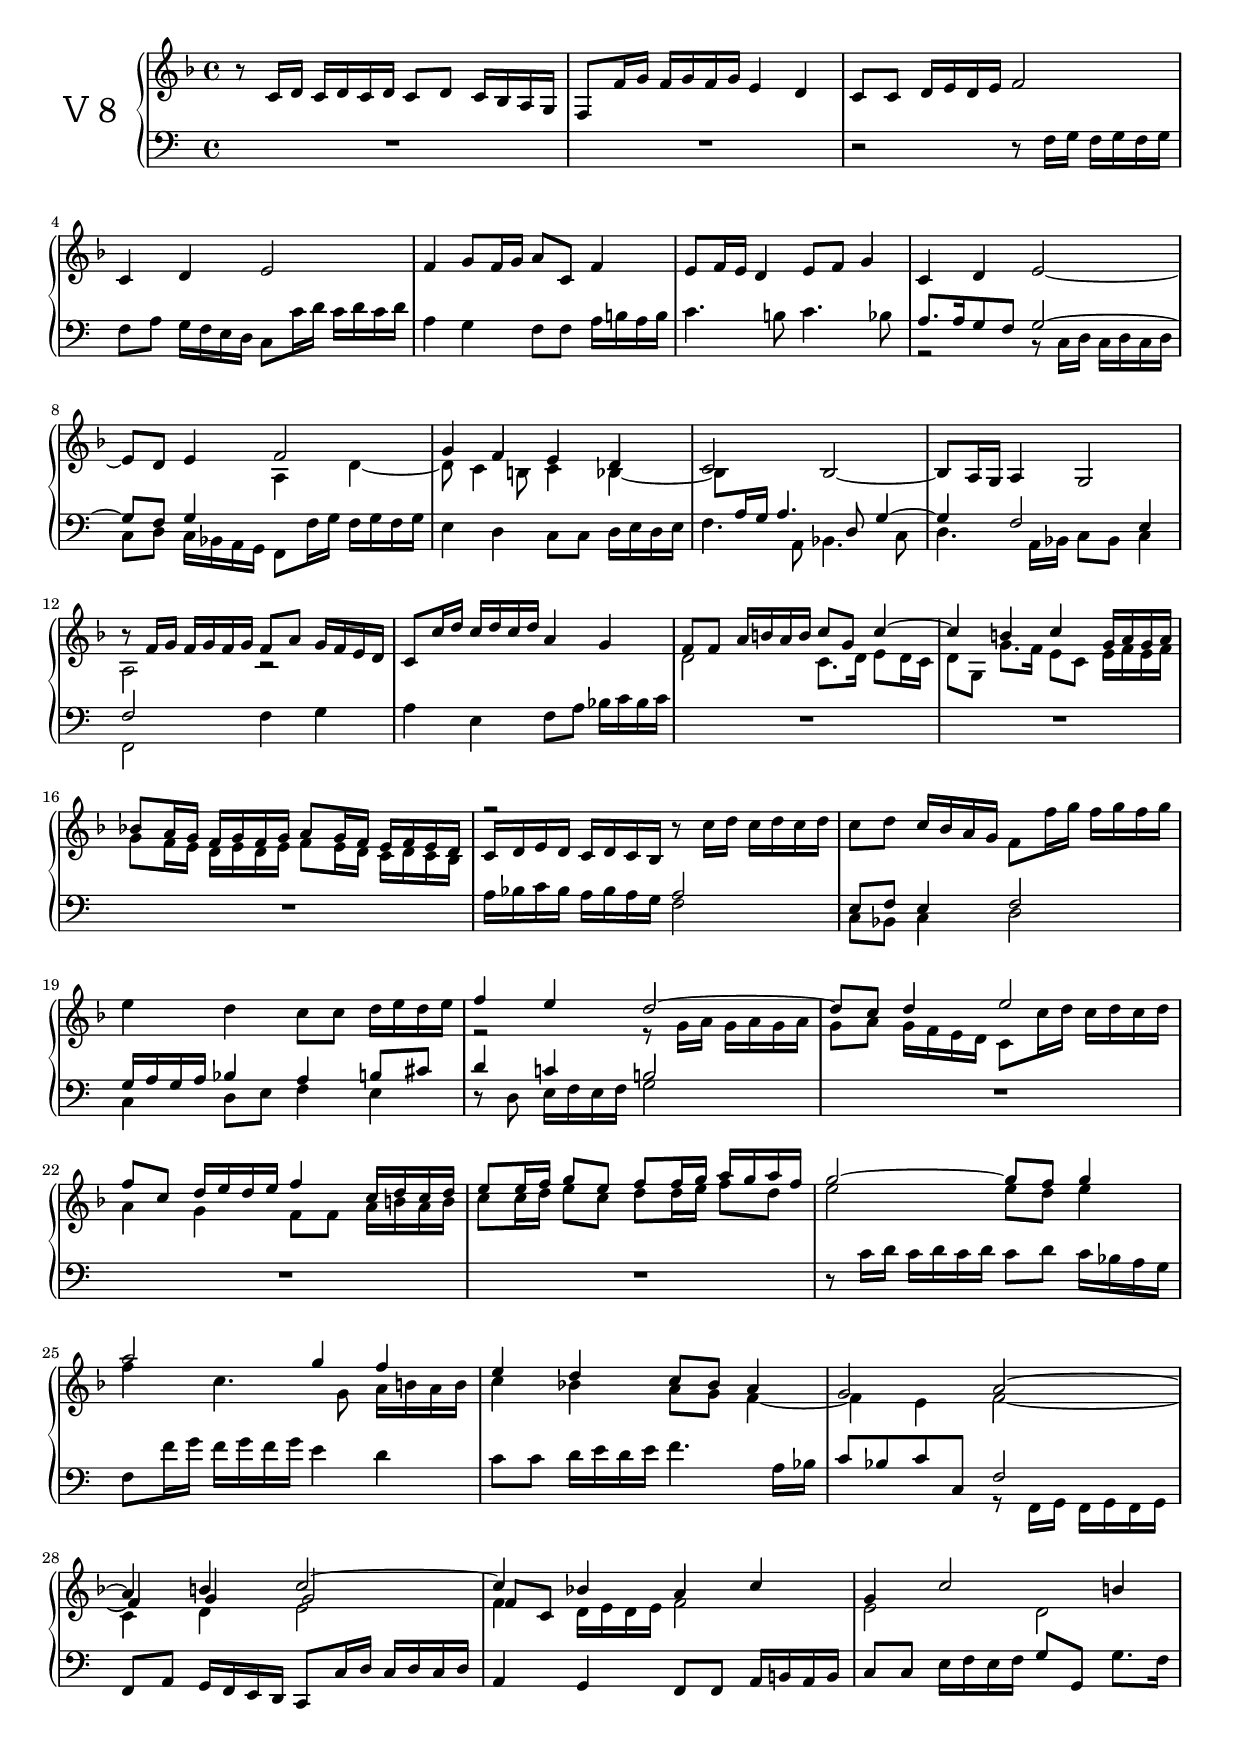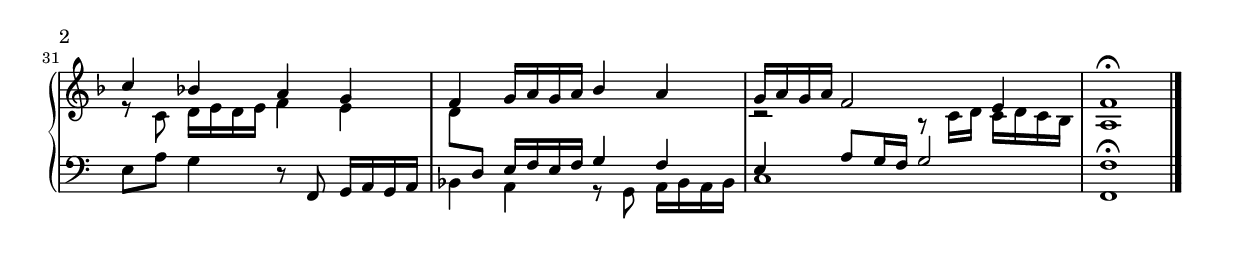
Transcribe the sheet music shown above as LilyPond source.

#(set-global-staff-size 17)

tracka = \relative c { 
    \key f \major
    \time 4/4
    s1  \noPageBreak
    s1  \noPageBreak
    s1  \noPageBreak
    s1  \noPageBreak
    s1  \noPageBreak
    s1  \noPageBreak
    s1  \noPageBreak
    s1  \noPageBreak
    s1  \noPageBreak
    s1  \noPageBreak
    s1  \noPageBreak
    b''8\rest f16 g f g f g f8 a g16 f e d  \noPageBreak
    c8 c'16 d c d c d a4 g  \noPageBreak
    f8 f a16 b a b c8 g c4~  \noPageBreak
    %% 15  \noPageBreak
    c b c g16 a g a \pageBreak  \noPageBreak
    bes!8 a16 g f g f g a8 g16 f e f e d  \noPageBreak
    r2 \stemNeutral b'8\rest c16 d c d c d  \noPageBreak
    c8 d c16 bes a g f8 f'16 g f g f g  \noPageBreak
    e4 d c8 c d16 e d e  \noPageBreak
    %% 20  \noPageBreak
    \stemUp f4 e d2~  \noPageBreak
    d8 c d4 e2  \noPageBreak
    f8 c d16 e d e f4 c16 d c d  \noPageBreak
    e8 e16 f g8 e f f16 g a g a f  \noPageBreak
    g2~ g8 f g4  \noPageBreak
    %% 25  \noPageBreak
    a2 g4 f  \noPageBreak
    e4 d c8 bes a4  \noPageBreak
    g2 a~  \noPageBreak
    a4 b c2~  \noPageBreak
    c4 bes! a c  \noPageBreak
    %% 30  \noPageBreak
    g4 c2 b4  
    c bes! a g  
    f g16 a g a bes4 a 
    g16 a g a f2 e4  
    f1\fermata 
    \bar "|."
}

trackb = \relative c { 
    \key f \major
    \oneVoice
    r8 c'16 d c d c d c8 d c16 bes a g
    f8 f'16 g f g f g e4 d
    c8 c d16 e d e f2
    c4 d e2
    %% 5
    f4 g8 f16 g a8 c, f4
    e8 f16 e d4 e8 f g4
    c, d e2~
    e8 d e4 f2
    g4 f e d
    %% 10
    c2 bes~
    bes8 a16 g a4 g2
    \voiceTwo
    a r2
    s1
    d2 c8. d16 e8 d16 c
    %% 15
    d8 [ g, ] g'8. f16 e8 c e16 f e f
    g8 f16 e d e d e f8 e16 d c d c bes
    \stemUp c d e d c d c bes \stemDown s2
    s1
    s1
    %% 20
    r2 r8 g'16 a g a g a
    g8 a g16 f e d c8 c'16 d c d c d
    a4 g f8 f a16 b a b 
    c8 c16 d e8 c d d16 e f8 d
    e2 e8 d e4
    %% 25
    f4 c4. g8 a16 b a b
    c4 bes! a8 g f4~
    f e f2~
    \voiceThree
    f4 g g2
    f8 c \voiceTwo d16 e d e f2
    %% 30
    e2 d
    r8 c8 d16 e d e f4 e
    s1
    r2 r8 c16 d c d c bes
    a1
}

trackc = \relative c { 
    \clef bass
    s1
    s1
    \oneVoice
    r2 r8 f16 g f g f g
    f8 a g16 f e d c8 c'16 d c d c d
    %% 5
    a4 g f8 f a16 b a b
    c4. b8 c4. bes8
    \voiceOne
    a8. [ a16 g8 f ] g2~
    g8 f g4 \change Staff="up" \voiceTwo a d~
    d8 c4 b8 c4 bes4~
    %% 10
    bes8 \change Staff="down" \voiceOne a16 g a4.  d,8 g4~
    g f2 e4
    f2 s2
    s1 
    s1 
    %% 15
    s1 
    s1 
    s2 a2
    e8 f e4 f2
    g16 a g a bes4 a b8 cis
    %% 20
    d4 c! b2
    s1 
    s1 
    s1
    \oneVoice
    r8 c16 d c d c d c8 d c16 bes a g
    %% 25
    f8 f'16 g f g f g e4 d
    c8 c d16 e d e f4. a,16 bes
    \voiceOne
    c8 bes c c, f2
    \change Staff="up" \voiceTwo
    c'4 d e2
    f4 s4 s2
    s1
    s1
  
    d8 \change Staff="down" \voiceOne d, e16 f e f g4 f
    e a8 g16 f g2
    f1\fermata
}

trackd = \relative c { 
  \oneVoice
    R1
    R1
    s1
    s1
    s1
    s1
    \voiceTwo
    g2\rest b8\rest c16 d c d c d 
    c8 d c16 bes a g f8 f'16 g f g f g 
    e4 d c8 c d16 e d e
    \voiceTwo
    f4. a,8  bes4. c8
    d4. a16 bes c8 bes c4
    f,2 f'4 g
    a e f8 a bes16 c bes c
    \oneVoice
    R1
    R1
    R1
    \voiceTwo
    a16 bes c bes a bes a g f2
    c8 bes c4 d2
    c4 d8 e f4 e
    d8\rest d8 e16 f e f g2
    \oneVoice
    R1
    R1
    R1
    \voiceTwo
    s1
    s1
    s1
    s2 r8 f,16 g f g f g
    \oneVoice
    f8 a g16 f e d c8 c'16 d c d c d
    a4 g f8 f a16 b a b
    %% 30
    c8 c e16 f e f g8 g, g'8. f16
    e8 a g4 d8\rest f, g16 a g a
    \voiceTwo bes4 a r8 g8 a16 bes a bes
    c1
    f,
}

\include "merge.ly"
\score
{
    \new PianoStaff <<
		\accidentalStyle "piano"

        \set PianoStaff.instrumentName = # "Ⅴ 8"
        \new Staff = "up" << { \tracka } \\ {\trackb} >>
        \new Staff = "down" << {\trackc } \\ {\trackd} >>
    >>
    \layout 
    {
        \context { \PianoStaff \override InstrumentName #'font-size = #5  }
		\context { \Staff \consists #merge-rests-engraver }
		\context { \Staff \consists #merge-mmrests-engraver }
        \context 
        {
            \override SpacingSpanner.common-shortest-duration = #(ly:make-moment 1/8)
        }
    }
    \midi {\tempo 4=100}
}
